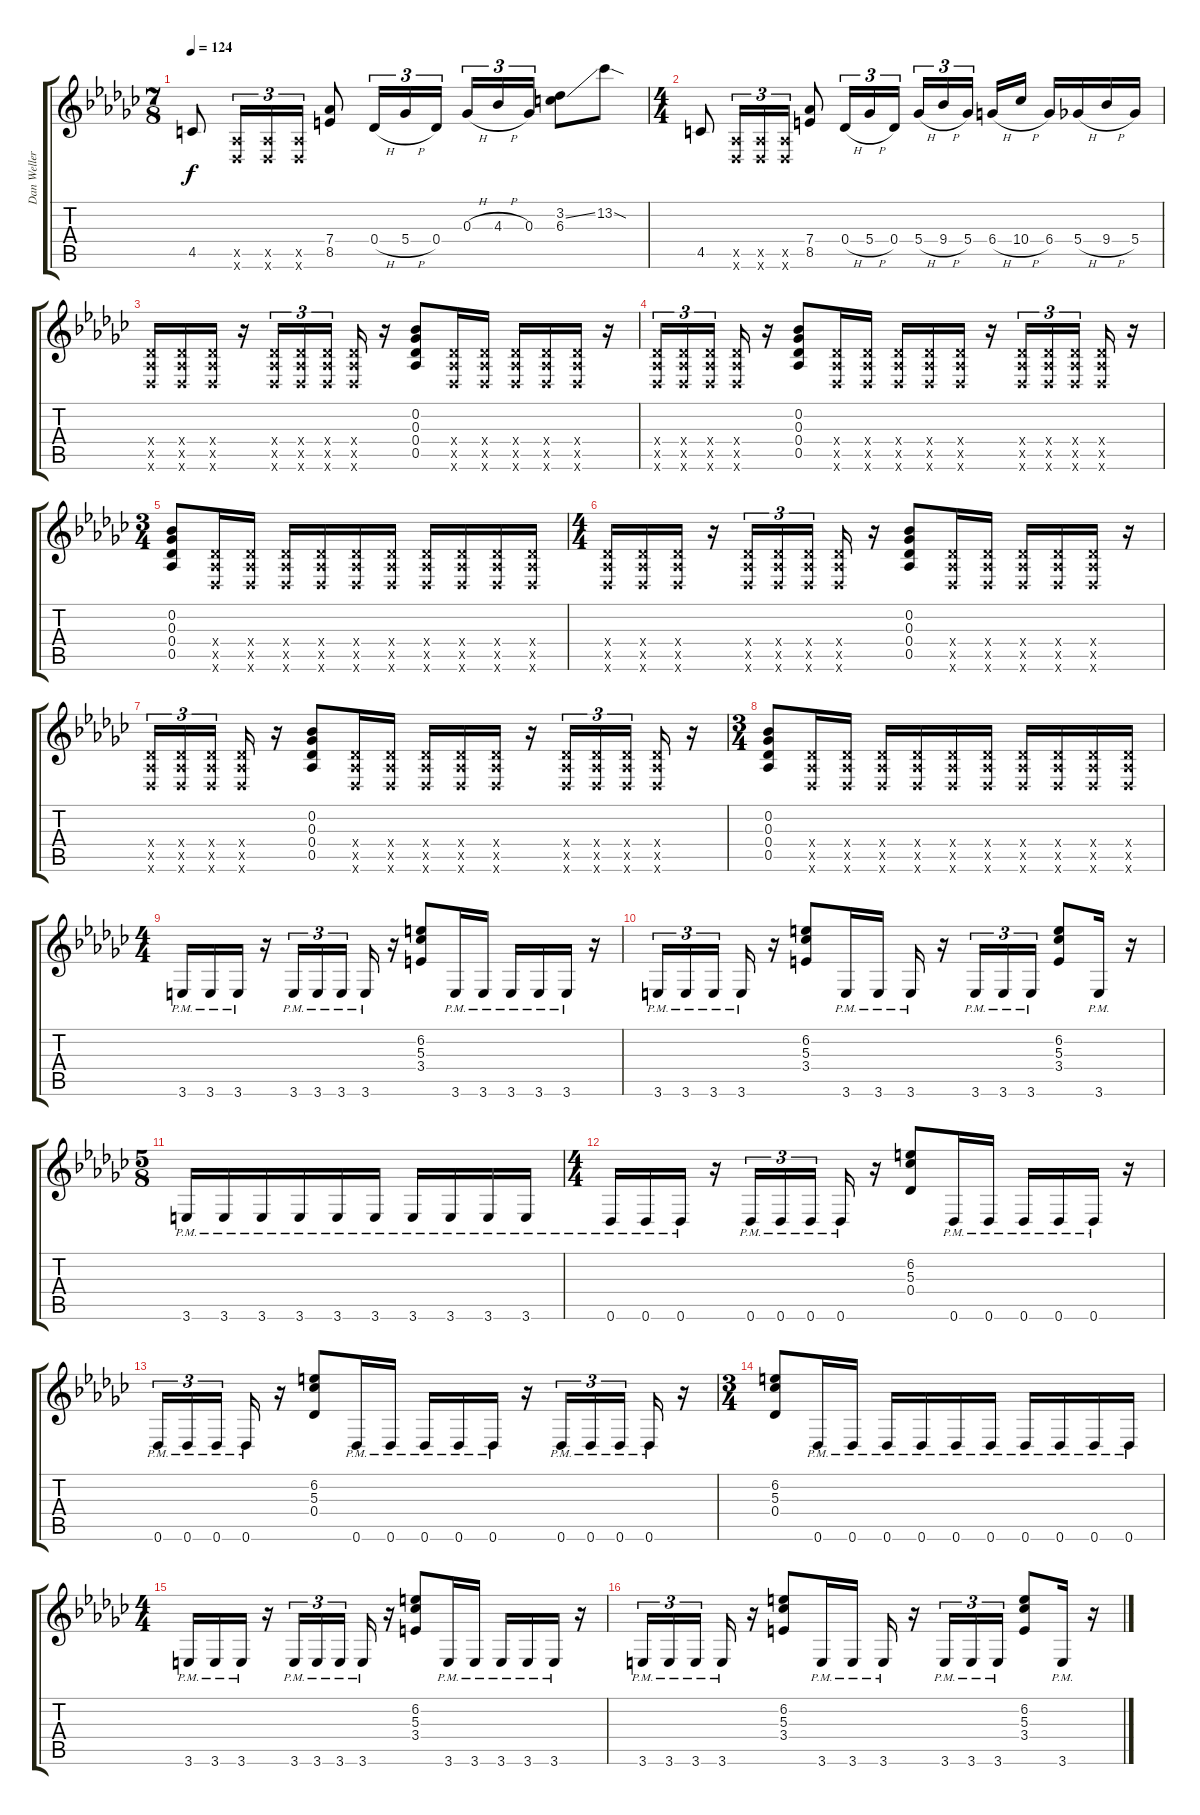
\track ("Dan Weller" "Dan Weller") {instrument overdrivenguitar}
\staff {score tabs}
\tuning (Eb4 Bb3 Gb3 Db3 Ab2 Db2) {hide}
\ts (7 8)
\tempo 124
\clef g2
\ks gb
4.5.8{dy f} (0.5{x} 0.6{x}).16{tu (3 2)} (0.5{x} 0.6{x}).16{tu (3 2)} (0.5{x} 0.6{x}).16{tu (3 2)} (7.4 8.5).8 0.4{h}.16{tu (3 2)} 5.4{h}.16{tu (3 2)} 0.4.16{tu (3 2)} 0.3{h}.16{tu (3 2)} 4.3{h}.16{tu (3 2)} 0.3.16{tu (3 2)} (3.2{ss} 6.3).8 13.2{sod}.8 |
\ts (4 4)
4.5.8 (0.5{x} 0.6{x}).16{tu (3 2)} (0.5{x} 0.6{x}).16{tu (3 2)} (0.5{x} 0.6{x}).16{tu (3 2)} (7.4 8.5).8 0.4{h}.16{tu (3 2)} 5.4{h}.16{tu (3 2)} 0.4.16{tu (3 2)} 5.4{h}.16{tu (3 2)} 9.4{h}.16{tu (3 2)} 5.4.16{tu (3 2) beam splitsecondary} 6.4{h}.16 10.4{h}.16 6.4.16 5.4{h}.16 9.4{h}.16 5.4.16 |
(0.4{x} 0.5{x} 0.6{x}).16 (0.4{x} 0.5{x} 0.6{x}).16 (0.4{x} 0.5{x} 0.6{x}).16 r.16 (0.4{x} 0.5{x} 0.6{x}).16{tu (3 2)} (0.4{x} 0.5{x} 0.6{x}).16{tu (3 2)} (0.4{x} 0.5{x} 0.6{x}).16{tu (3 2) beam splitsecondary} (0.4{x} 0.5{x} 0.6{x}).16 r.16 (0.2 0.3 0.4 0.5).8 (0.4{x} 0.5{x} 0.6{x}).16 (0.4{x} 0.5{x} 0.6{x}).16 (0.4{x} 0.5{x} 0.6{x}).16 (0.4{x} 0.5{x} 0.6{x}).16 (0.4{x} 0.5{x} 0.6{x}).16 r.16 |
(0.4{x} 0.5{x} 0.6{x}).16{tu (3 2)} (0.4{x} 0.5{x} 0.6{x}).16{tu (3 2)} (0.4{x} 0.5{x} 0.6{x}).16{tu (3 2) beam splitsecondary} (0.4{x} 0.5{x} 0.6{x}).16 r.16 (0.2 0.3 0.4 0.5).8 (0.4{x} 0.5{x} 0.6{x}).16 (0.4{x} 0.5{x} 0.6{x}).16 (0.4{x} 0.5{x} 0.6{x}).16 (0.4{x} 0.5{x} 0.6{x}).16 (0.4{x} 0.5{x} 0.6{x}).16 r.16 (0.4{x} 0.5{x} 0.6{x}).16{tu (3 2)} (0.4{x} 0.5{x} 0.6{x}).16{tu (3 2)} (0.4{x} 0.5{x} 0.6{x}).16{tu (3 2) beam splitsecondary} (0.4{x} 0.5{x} 0.6{x}).16 r.16 |
\ts (3 4)
(0.2 0.3 0.4 0.5).8 (0.4{x} 0.5{x} 0.6{x}).16 (0.4{x} 0.5{x} 0.6{x}).16 (0.4{x} 0.5{x} 0.6{x}).16 (0.4{x} 0.5{x} 0.6{x}).16 (0.4{x} 0.5{x} 0.6{x}).16 (0.4{x} 0.5{x} 0.6{x}).16 (0.4{x} 0.5{x} 0.6{x}).16 (0.4{x} 0.5{x} 0.6{x}).16 (0.4{x} 0.5{x} 0.6{x}).16 (0.4{x} 0.5{x} 0.6{x}).16 |
\ts (4 4)
(0.4{x} 0.5{x} 0.6{x}).16 (0.4{x} 0.5{x} 0.6{x}).16 (0.4{x} 0.5{x} 0.6{x}).16 r.16 (0.4{x} 0.5{x} 0.6{x}).16{tu (3 2)} (0.4{x} 0.5{x} 0.6{x}).16{tu (3 2)} (0.4{x} 0.5{x} 0.6{x}).16{tu (3 2) beam splitsecondary} (0.4{x} 0.5{x} 0.6{x}).16 r.16 (0.2 0.3 0.4 0.5).8 (0.4{x} 0.5{x} 0.6{x}).16 (0.4{x} 0.5{x} 0.6{x}).16 (0.4{x} 0.5{x} 0.6{x}).16 (0.4{x} 0.5{x} 0.6{x}).16 (0.4{x} 0.5{x} 0.6{x}).16 r.16 |
(0.4{x} 0.5{x} 0.6{x}).16{tu (3 2)} (0.4{x} 0.5{x} 0.6{x}).16{tu (3 2)} (0.4{x} 0.5{x} 0.6{x}).16{tu (3 2) beam splitsecondary} (0.4{x} 0.5{x} 0.6{x}).16 r.16 (0.2 0.3 0.4 0.5).8 (0.4{x} 0.5{x} 0.6{x}).16 (0.4{x} 0.5{x} 0.6{x}).16 (0.4{x} 0.5{x} 0.6{x}).16 (0.4{x} 0.5{x} 0.6{x}).16 (0.4{x} 0.5{x} 0.6{x}).16 r.16 (0.4{x} 0.5{x} 0.6{x}).16{tu (3 2)} (0.4{x} 0.5{x} 0.6{x}).16{tu (3 2)} (0.4{x} 0.5{x} 0.6{x}).16{tu (3 2) beam splitsecondary} (0.4{x} 0.5{x} 0.6{x}).16 r.16 |
\ts (3 4)
(0.2 0.3 0.4 0.5).8 (0.4{x} 0.5{x} 0.6{x}).16 (0.4{x} 0.5{x} 0.6{x}).16 (0.4{x} 0.5{x} 0.6{x}).16 (0.4{x} 0.5{x} 0.6{x}).16 (0.4{x} 0.5{x} 0.6{x}).16 (0.4{x} 0.5{x} 0.6{x}).16 (0.4{x} 0.5{x} 0.6{x}).16 (0.4{x} 0.5{x} 0.6{x}).16 (0.4{x} 0.5{x} 0.6{x}).16 (0.4{x} 0.5{x} 0.6{x}).16 |
\ts (4 4)
3.6{pm}.16 3.6{pm}.16 3.6{pm}.16 r.16 3.6{pm}.16{tu (3 2)} 3.6{pm}.16{tu (3 2)} 3.6{pm}.16{tu (3 2) beam splitsecondary} 3.6{pm}.16 r.16 (6.2 5.3 3.4).8 3.6{pm}.16 3.6{pm}.16 3.6{pm}.16 3.6{pm}.16 3.6{pm}.16 r.16 |
3.6{pm}.16{tu (3 2)} 3.6{pm}.16{tu (3 2)} 3.6{pm}.16{tu (3 2) beam splitsecondary} 3.6{pm}.16 r.16 (6.2 5.3 3.4).8 3.6{pm}.16 3.6{pm}.16 3.6{pm}.16 r.16 3.6{pm}.16{tu (3 2)} 3.6{pm}.16{tu (3 2)} 3.6{pm}.16{tu (3 2)} (6.2 5.3 3.4).8 3.6{pm}.16 r.16 |
\ts (5 8)
3.6{pm}.16 3.6{pm}.16 3.6{pm}.16 3.6{pm}.16 3.6{pm}.16 3.6{pm}.16 3.6{pm}.16 3.6{pm}.16 3.6{pm}.16 3.6{pm}.16 |
\ts (4 4)
0.6{pm}.16 0.6{pm}.16 0.6{pm}.16 r.16 0.6{pm}.16{tu (3 2)} 0.6{pm}.16{tu (3 2)} 0.6{pm}.16{tu (3 2) beam splitsecondary} 0.6{pm}.16 r.16 (6.2 5.3 0.4).8 0.6{pm}.16 0.6{pm}.16 0.6{pm}.16 0.6{pm}.16 0.6{pm}.16 r.16 |
0.6{pm}.16{tu (3 2)} 0.6{pm}.16{tu (3 2)} 0.6{pm}.16{tu (3 2) beam splitsecondary} 0.6{pm}.16 r.16 (6.2 5.3 0.4).8 0.6{pm}.16 0.6{pm}.16 0.6{pm}.16 0.6{pm}.16 0.6{pm}.16 r.16 0.6{pm}.16{tu (3 2)} 0.6{pm}.16{tu (3 2)} 0.6{pm}.16{tu (3 2) beam splitsecondary} 0.6{pm}.16 r.16 |
\ts (3 4)
(6.2 5.3 0.4).8 0.6{pm}.16 0.6{pm}.16 0.6{pm}.16 0.6{pm}.16 0.6{pm}.16 0.6{pm}.16 0.6{pm}.16 0.6{pm}.16 0.6{pm}.16 0.6{pm}.16 |
\ts (4 4)
3.6{pm}.16 3.6{pm}.16 3.6{pm}.16 r.16 3.6{pm}.16{tu (3 2)} 3.6{pm}.16{tu (3 2)} 3.6{pm}.16{tu (3 2) beam splitsecondary} 3.6{pm}.16 r.16 (6.2 5.3 3.4).8 3.6{pm}.16 3.6{pm}.16 3.6{pm}.16 3.6{pm}.16 3.6{pm}.16 r.16 |
3.6{pm}.16{tu (3 2)} 3.6{pm}.16{tu (3 2)} 3.6{pm}.16{tu (3 2) beam splitsecondary} 3.6{pm}.16 r.16 (6.2 5.3 3.4).8 3.6{pm}.16 3.6{pm}.16 3.6{pm}.16 r.16 3.6{pm}.16{tu (3 2)} 3.6{pm}.16{tu (3 2)} 3.6{pm}.16{tu (3 2)} (6.2 5.3 3.4).8 3.6{pm}.16 r.16
